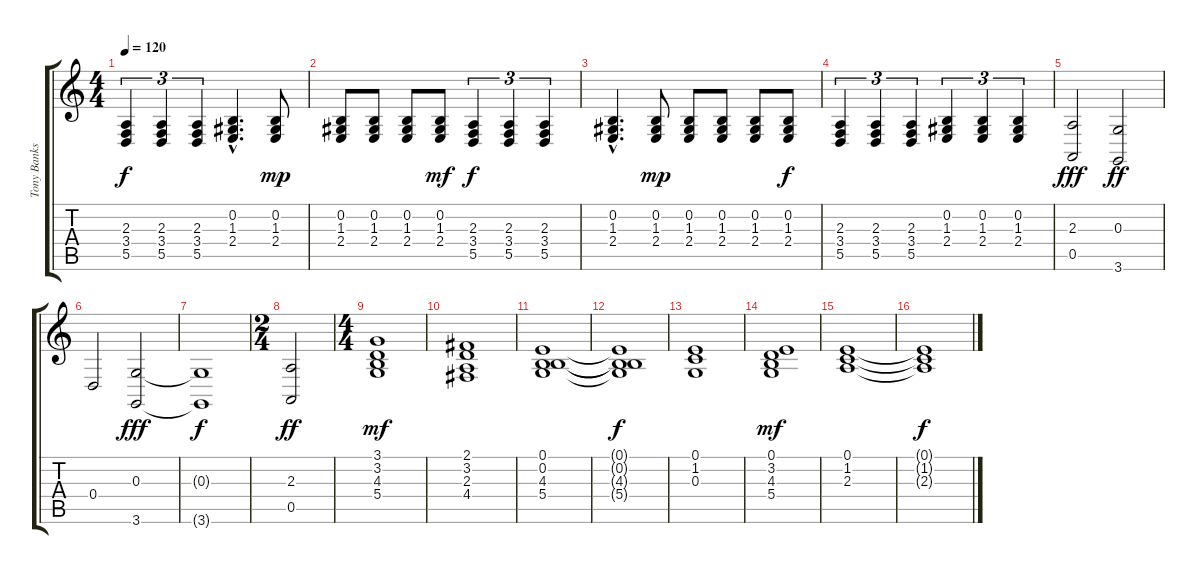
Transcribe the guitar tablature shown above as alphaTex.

\track ("Tony Banks" "Tony Banks") {instrument acousticgrandpiano}
\staff {score tabs}
\tuning (E4 B3 G3 D3 A2 E2) {hide}
\ts (4 4)
\tempo 120
\clef g2
\ks c
(2.3 3.4 5.5).4{tu (3 2) dy f} (2.3 3.4 5.5).4{tu (3 2)} (2.3 3.4 5.5).4{tu (3 2)} (0.2{hac} 1.3{hac} 2.4{hac}).4{d} (0.2 1.3 2.4).8{dy mp} |
(0.2 1.3 2.4).8 (0.2 1.3 2.4).8 (0.2 1.3 2.4).8 (0.2 1.3 2.4).8{dy mf} (2.3 3.4 5.5).4{tu (3 2) dy f} (2.3 3.4 5.5).4{tu (3 2)} (2.3 3.4 5.5).4{tu (3 2)} |
(0.2{hac} 1.3{hac} 2.4{hac}).4{d} (0.2 1.3 2.4).8{dy mp} (0.2 1.3 2.4).8 (0.2 1.3 2.4).8 (0.2 1.3 2.4).8 (0.2 1.3 2.4).8{dy f} |
(2.3 3.4 5.5).4{tu (3 2)} (2.3 3.4 5.5).4{tu (3 2)} (2.3 3.4 5.5).4{tu (3 2)} (0.2 1.3 2.4).4{tu (3 2)} (0.2 1.3 2.4).4{tu (3 2)} (0.2 1.3 2.4).4{tu (3 2)} |
(2.3 0.5).2{dy fff} (0.3 3.6).2{dy ff} |
0.4.2 (0.3 3.6).2{dy fff} |
(0.3{t} 3.6{t}).1{dy f} |
\ts (2 4)
(2.3 0.5).2{dy ff} |
\ts (4 4)
(3.1 3.2 4.3 5.4).1{dy mf volume 9 instrument drawbarorgan} |
(2.1 3.2 2.3 4.4).1 |
(0.1 0.2 4.3 5.4).1 |
(0.1{t} 0.2{t} 4.3{t} 5.4{t}).1{dy f} |
(0.1 1.2 0.3).1 |
(0.1 3.2 4.3 5.4).1{dy mf} |
(0.1 1.2 2.3).1 |
(0.1{t} 1.2{t} 2.3{t}).1{dy f}
